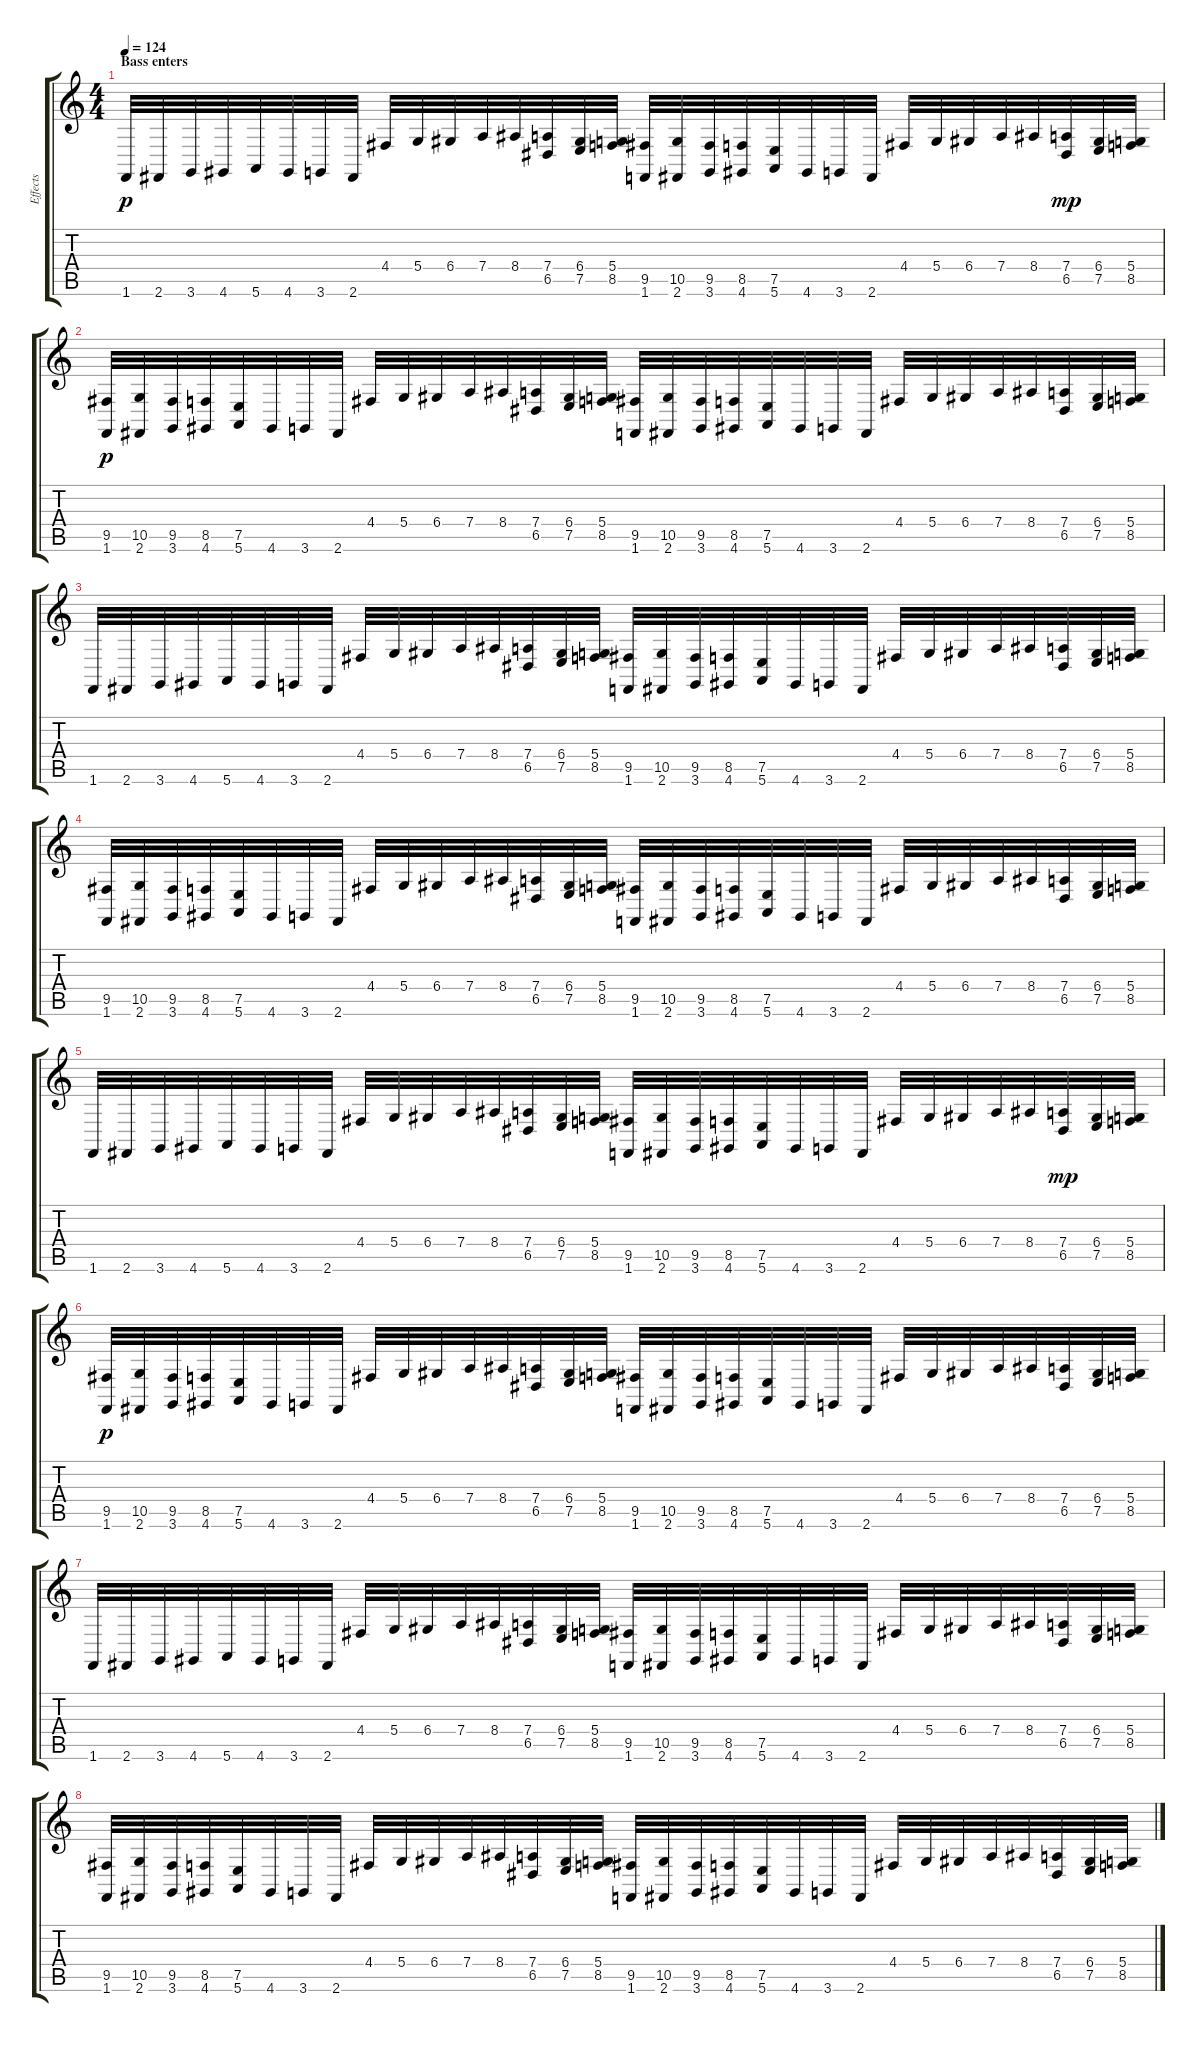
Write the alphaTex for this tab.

\track ("Effects" "Effects") {instrument gunshot}
\staff {score tabs}
\tuning (E4 B3 G3 D3 A2 E2) {hide}
\ts (4 4)
\section ("" "Bass enters")
\tempo 124
\clef g2
\ks c
1.6.32{dy p} 2.6.32 3.6.32 4.6.32 5.6.32 4.6.32 3.6.32 2.6.32 4.4.32 5.4.32 6.4.32 7.4.32 8.4.32 (7.4 6.5).32 (6.4 7.5).32 (5.4 8.5).32 (9.5 1.6).32 (10.5 2.6).32 (9.5 3.6).32 (8.5 4.6).32 (7.5 5.6).32 4.6.32 3.6.32 2.6.32 4.4.32 5.4.32 6.4.32 7.4.32 8.4.32 (7.4 6.5).32{dy mp} (6.4 7.5).32 (5.4 8.5).32 |
(9.5 1.6).32{dy p} (10.5 2.6).32 (9.5 3.6).32 (8.5 4.6).32 (7.5 5.6).32 4.6.32 3.6.32 2.6.32 4.4.32 5.4.32 6.4.32 7.4.32 8.4.32 (7.4 6.5).32 (6.4 7.5).32 (5.4 8.5).32 (9.5 1.6).32 (10.5 2.6).32 (9.5 3.6).32 (8.5 4.6).32 (7.5 5.6).32 4.6.32 3.6.32 2.6.32 4.4.32 5.4.32 6.4.32 7.4.32 8.4.32 (7.4 6.5).32 (6.4 7.5).32 (5.4 8.5).32 |
1.6.32 2.6.32 3.6.32 4.6.32 5.6.32 4.6.32 3.6.32 2.6.32 4.4.32 5.4.32 6.4.32 7.4.32 8.4.32 (7.4 6.5).32 (6.4 7.5).32 (5.4 8.5).32 (9.5 1.6).32 (10.5 2.6).32 (9.5 3.6).32 (8.5 4.6).32 (7.5 5.6).32 4.6.32 3.6.32 2.6.32 4.4.32 5.4.32 6.4.32 7.4.32 8.4.32 (7.4 6.5).32 (6.4 7.5).32 (5.4 8.5).32 |
(9.5 1.6).32 (10.5 2.6).32 (9.5 3.6).32 (8.5 4.6).32 (7.5 5.6).32 4.6.32 3.6.32 2.6.32 4.4.32 5.4.32 6.4.32 7.4.32 8.4.32 (7.4 6.5).32 (6.4 7.5).32 (5.4 8.5).32 (9.5 1.6).32 (10.5 2.6).32 (9.5 3.6).32 (8.5 4.6).32 (7.5 5.6).32 4.6.32 3.6.32 2.6.32 4.4.32 5.4.32 6.4.32 7.4.32 8.4.32 (7.4 6.5).32 (6.4 7.5).32 (5.4 8.5).32 |
1.6.32 2.6.32 3.6.32 4.6.32 5.6.32 4.6.32 3.6.32 2.6.32 4.4.32 5.4.32 6.4.32 7.4.32 8.4.32 (7.4 6.5).32 (6.4 7.5).32 (5.4 8.5).32 (9.5 1.6).32 (10.5 2.6).32 (9.5 3.6).32 (8.5 4.6).32 (7.5 5.6).32 4.6.32 3.6.32 2.6.32 4.4.32 5.4.32 6.4.32 7.4.32 8.4.32 (7.4 6.5).32{dy mp} (6.4 7.5).32 (5.4 8.5).32 |
(9.5 1.6).32{dy p} (10.5 2.6).32 (9.5 3.6).32 (8.5 4.6).32 (7.5 5.6).32 4.6.32 3.6.32 2.6.32 4.4.32 5.4.32 6.4.32 7.4.32 8.4.32 (7.4 6.5).32 (6.4 7.5).32 (5.4 8.5).32 (9.5 1.6).32 (10.5 2.6).32 (9.5 3.6).32 (8.5 4.6).32 (7.5 5.6).32 4.6.32 3.6.32 2.6.32 4.4.32 5.4.32 6.4.32 7.4.32 8.4.32 (7.4 6.5).32 (6.4 7.5).32 (5.4 8.5).32 |
1.6.32 2.6.32 3.6.32 4.6.32 5.6.32 4.6.32 3.6.32 2.6.32 4.4.32 5.4.32 6.4.32 7.4.32 8.4.32 (7.4 6.5).32 (6.4 7.5).32 (5.4 8.5).32 (9.5 1.6).32 (10.5 2.6).32 (9.5 3.6).32 (8.5 4.6).32 (7.5 5.6).32 4.6.32 3.6.32 2.6.32 4.4.32 5.4.32 6.4.32 7.4.32 8.4.32 (7.4 6.5).32 (6.4 7.5).32 (5.4 8.5).32 |
(9.5 1.6).32 (10.5 2.6).32 (9.5 3.6).32 (8.5 4.6).32 (7.5 5.6).32 4.6.32 3.6.32 2.6.32 4.4.32 5.4.32 6.4.32 7.4.32 8.4.32 (7.4 6.5).32 (6.4 7.5).32 (5.4 8.5).32 (9.5 1.6).32 (10.5 2.6).32 (9.5 3.6).32 (8.5 4.6).32 (7.5 5.6).32 4.6.32 3.6.32 2.6.32 4.4.32 5.4.32 6.4.32 7.4.32 8.4.32 (7.4 6.5).32 (6.4 7.5).32 (5.4 8.5).32
